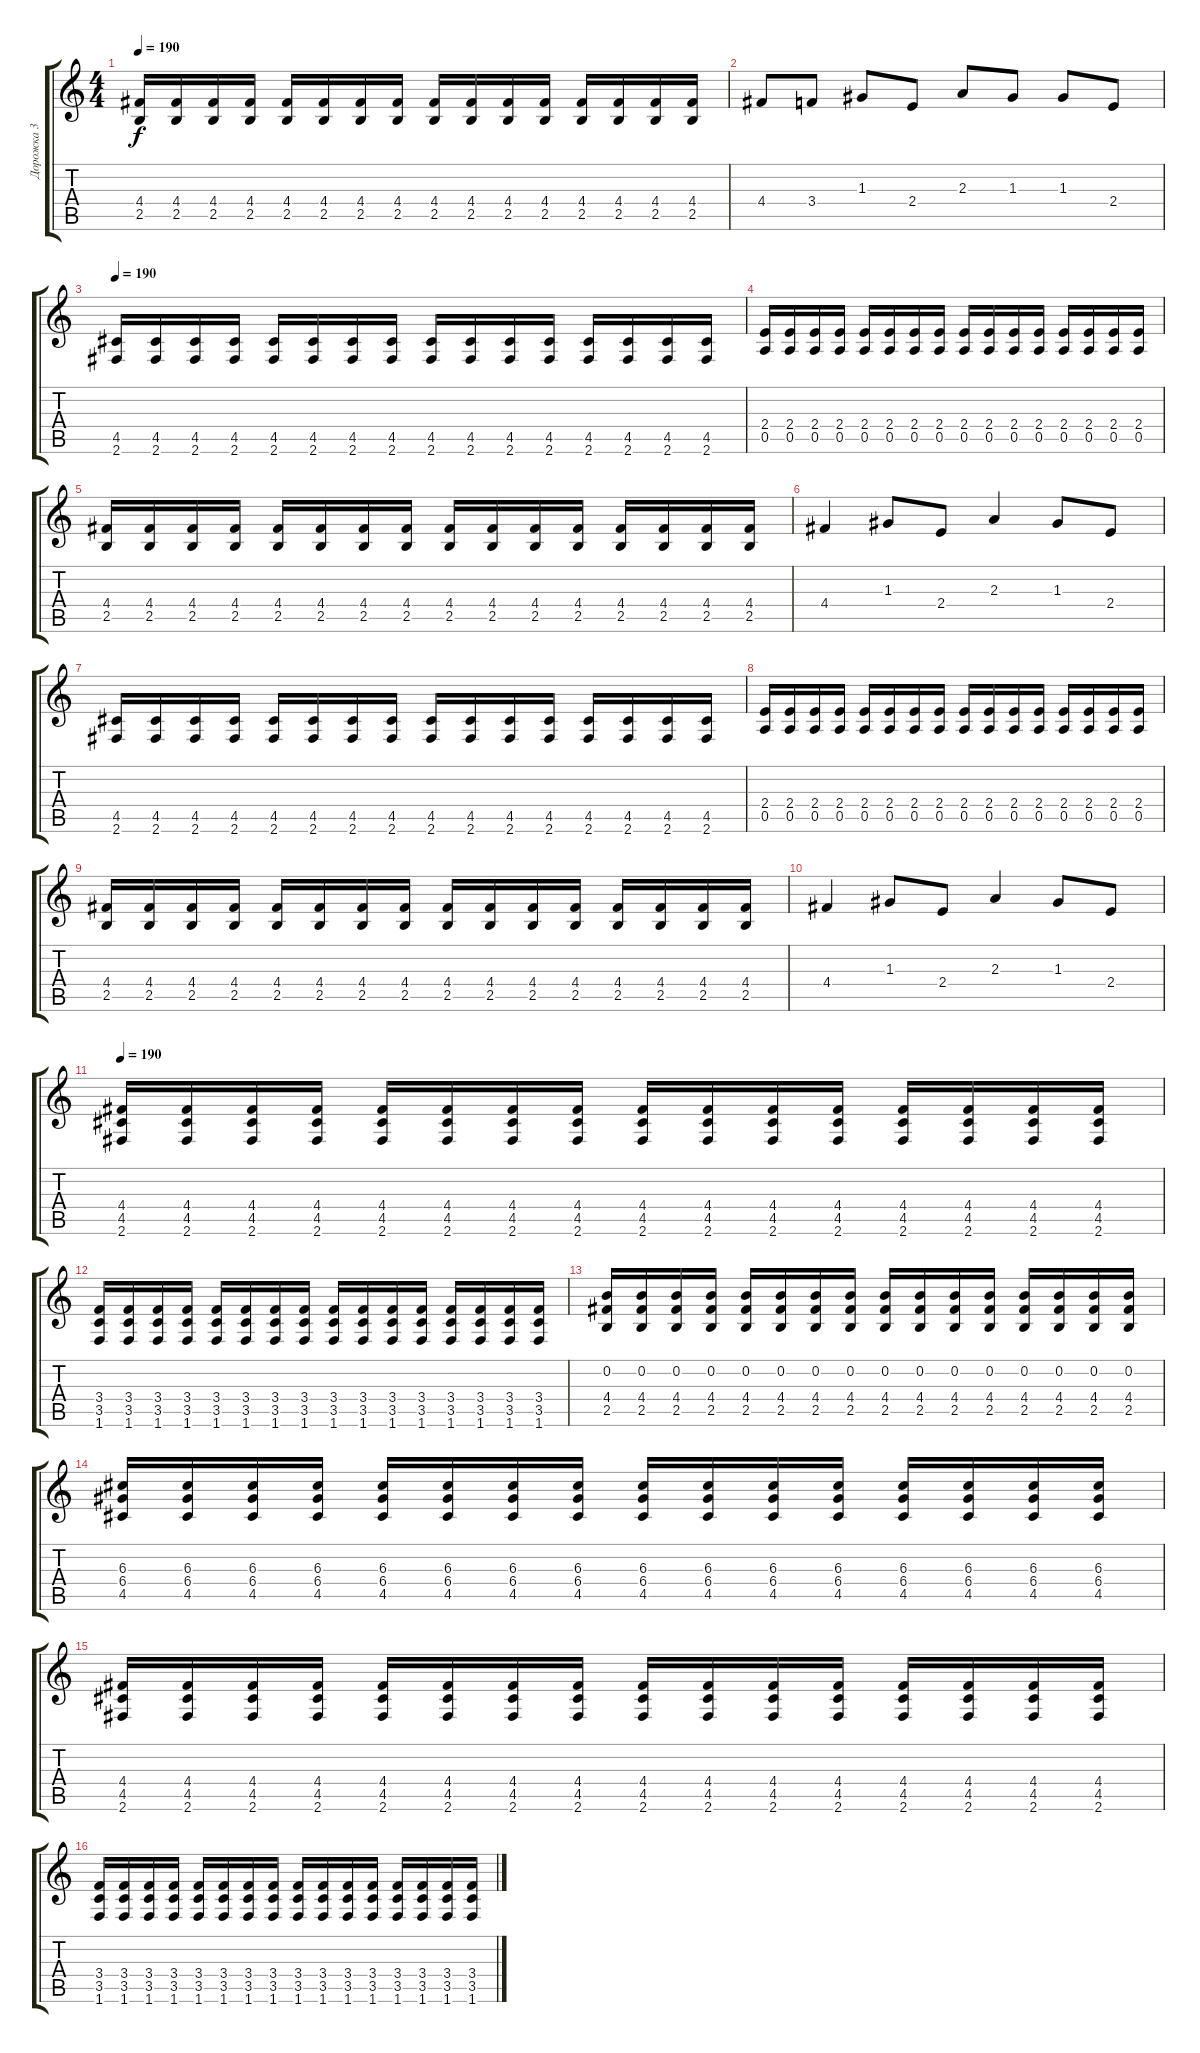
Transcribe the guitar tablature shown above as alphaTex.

\track ("Дорожка 3" "Дорожка 3") {instrument distortionguitar}
\staff {score tabs}
\tuning (E4 B3 G3 D3 A2 E2) {hide}
\ts (4 4)
\tempo 190
\clef g2
\ks c
(4.4 2.5).16{dy f} (4.4 2.5).16 (4.4 2.5).16 (4.4 2.5).16 (4.4 2.5).16 (4.4 2.5).16 (4.4 2.5).16 (4.4 2.5).16 (4.4 2.5).16 (4.4 2.5).16 (4.4 2.5).16 (4.4 2.5).16 (4.4 2.5).16 (4.4 2.5).16 (4.4 2.5).16 (4.4 2.5).16 |
4.4.8 3.4.8 1.3.8 2.4.8 2.3.8 1.3.8 1.3.8 2.4.8 |
\tempo 190
(4.5 2.6).16 (4.5 2.6).16 (4.5 2.6).16 (4.5 2.6).16 (4.5 2.6).16 (4.5 2.6).16 (4.5 2.6).16 (4.5 2.6).16 (4.5 2.6).16 (4.5 2.6).16 (4.5 2.6).16 (4.5 2.6).16 (4.5 2.6).16 (4.5 2.6).16 (4.5 2.6).16 (4.5 2.6).16 |
(2.4 0.5).16 (2.4 0.5).16 (2.4 0.5).16 (2.4 0.5).16 (2.4 0.5).16 (2.4 0.5).16 (2.4 0.5).16 (2.4 0.5).16 (2.4 0.5).16 (2.4 0.5).16 (2.4 0.5).16 (2.4 0.5).16 (2.4 0.5).16 (2.4 0.5).16 (2.4 0.5).16 (2.4 0.5).16 |
(4.4 2.5).16 (4.4 2.5).16 (4.4 2.5).16 (4.4 2.5).16 (4.4 2.5).16 (4.4 2.5).16 (4.4 2.5).16 (4.4 2.5).16 (4.4 2.5).16 (4.4 2.5).16 (4.4 2.5).16 (4.4 2.5).16 (4.4 2.5).16 (4.4 2.5).16 (4.4 2.5).16 (4.4 2.5).16 |
4.4.4 1.3.8 2.4.8 2.3.4 1.3.8 2.4.8 |
(4.5 2.6).16 (4.5 2.6).16 (4.5 2.6).16 (4.5 2.6).16 (4.5 2.6).16 (4.5 2.6).16 (4.5 2.6).16 (4.5 2.6).16 (4.5 2.6).16 (4.5 2.6).16 (4.5 2.6).16 (4.5 2.6).16 (4.5 2.6).16 (4.5 2.6).16 (4.5 2.6).16 (4.5 2.6).16 |
(2.4 0.5).16 (2.4 0.5).16 (2.4 0.5).16 (2.4 0.5).16 (2.4 0.5).16 (2.4 0.5).16 (2.4 0.5).16 (2.4 0.5).16 (2.4 0.5).16 (2.4 0.5).16 (2.4 0.5).16 (2.4 0.5).16 (2.4 0.5).16 (2.4 0.5).16 (2.4 0.5).16 (2.4 0.5).16 |
(4.4 2.5).16 (4.4 2.5).16 (4.4 2.5).16 (4.4 2.5).16 (4.4 2.5).16 (4.4 2.5).16 (4.4 2.5).16 (4.4 2.5).16 (4.4 2.5).16 (4.4 2.5).16 (4.4 2.5).16 (4.4 2.5).16 (4.4 2.5).16 (4.4 2.5).16 (4.4 2.5).16 (4.4 2.5).16 |
4.4.4 1.3.8 2.4.8 2.3.4 1.3.8 2.4.8 |
\tempo 190
(4.4 4.5 2.6).16 (4.4 4.5 2.6).16 (4.4 4.5 2.6).16 (4.4 4.5 2.6).16 (4.4 4.5 2.6).16 (4.4 4.5 2.6).16 (4.4 4.5 2.6).16 (4.4 4.5 2.6).16 (4.4 4.5 2.6).16 (4.4 4.5 2.6).16 (4.4 4.5 2.6).16 (4.4 4.5 2.6).16 (4.4 4.5 2.6).16 (4.4 4.5 2.6).16 (4.4 4.5 2.6).16 (4.4 4.5 2.6).16 |
(3.4 3.5 1.6).16 (3.4 3.5 1.6).16 (3.4 3.5 1.6).16 (3.4 3.5 1.6).16 (3.4 3.5 1.6).16 (3.4 3.5 1.6).16 (3.4 3.5 1.6).16 (3.4 3.5 1.6).16 (3.4 3.5 1.6).16 (3.4 3.5 1.6).16 (3.4 3.5 1.6).16 (3.4 3.5 1.6).16 (3.4 3.5 1.6).16 (3.4 3.5 1.6).16 (3.4 3.5 1.6).16 (3.4 3.5 1.6).16 |
(0.2 4.4 2.5).16 (0.2 4.4 2.5).16 (0.2 4.4 2.5).16 (0.2 4.4 2.5).16 (0.2 4.4 2.5).16 (0.2 4.4 2.5).16 (0.2 4.4 2.5).16 (0.2 4.4 2.5).16 (0.2 4.4 2.5).16 (0.2 4.4 2.5).16 (0.2 4.4 2.5).16 (0.2 4.4 2.5).16 (0.2 4.4 2.5).16 (0.2 4.4 2.5).16 (0.2 4.4 2.5).16 (0.2 4.4 2.5).16 |
(6.3 6.4 4.5).16 (6.3 6.4 4.5).16 (6.3 6.4 4.5).16 (6.3 6.4 4.5).16 (6.3 6.4 4.5).16 (6.3 6.4 4.5).16 (6.3 6.4 4.5).16 (6.3 6.4 4.5).16 (6.3 6.4 4.5).16 (6.3 6.4 4.5).16 (6.3 6.4 4.5).16 (6.3 6.4 4.5).16 (6.3 6.4 4.5).16 (6.3 6.4 4.5).16 (6.3 6.4 4.5).16 (6.3 6.4 4.5).16 |
(4.4 4.5 2.6).16 (4.4 4.5 2.6).16 (4.4 4.5 2.6).16 (4.4 4.5 2.6).16 (4.4 4.5 2.6).16 (4.4 4.5 2.6).16 (4.4 4.5 2.6).16 (4.4 4.5 2.6).16 (4.4 4.5 2.6).16 (4.4 4.5 2.6).16 (4.4 4.5 2.6).16 (4.4 4.5 2.6).16 (4.4 4.5 2.6).16 (4.4 4.5 2.6).16 (4.4 4.5 2.6).16 (4.4 4.5 2.6).16 |
(3.4 3.5 1.6).16 (3.4 3.5 1.6).16 (3.4 3.5 1.6).16 (3.4 3.5 1.6).16 (3.4 3.5 1.6).16 (3.4 3.5 1.6).16 (3.4 3.5 1.6).16 (3.4 3.5 1.6).16 (3.4 3.5 1.6).16 (3.4 3.5 1.6).16 (3.4 3.5 1.6).16 (3.4 3.5 1.6).16 (3.4 3.5 1.6).16 (3.4 3.5 1.6).16 (3.4 3.5 1.6).16 (3.4 3.5 1.6).16
